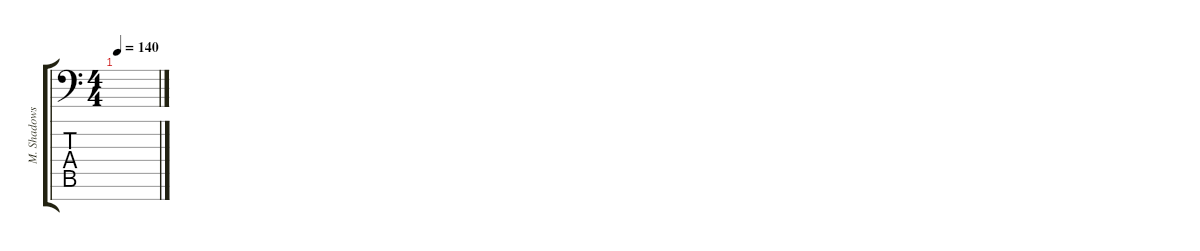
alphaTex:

\track ("M. Shadows - Vocals" "M. Shadows") {instrument overdrivenguitar}
\staff {score tabs}
\tuning (E4 B3 G3 D3 A2 E2 C-1) {hide}
\ts (4 4)
\tempo 140
\clef f4
\ks c
